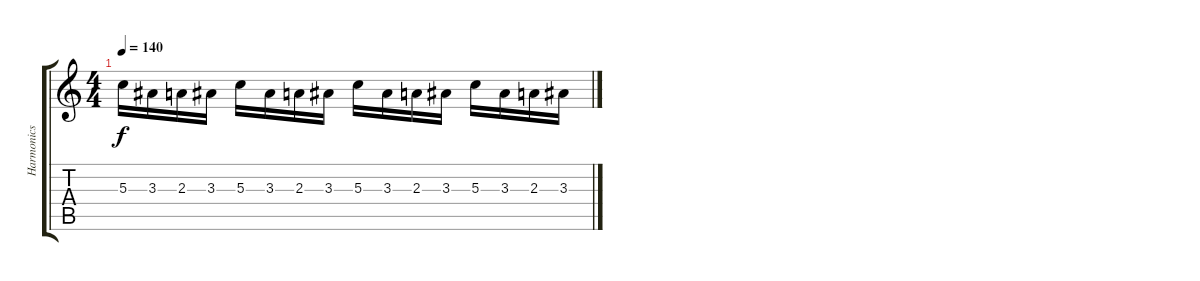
\track ("Harmonics" "Harmonics") {instrument guitarharmonics}
\staff {score tabs}
\tuning (E4 B3 G3 D3 A2 E2) {hide}
\ts (4 4)
\tempo 140
\clef g2
\ks c
5.3.16{dy f} 3.3.16 2.3.16 3.3.16 5.3.16 3.3.16 2.3.16 3.3.16 5.3.16 3.3.16 2.3.16 3.3.16 5.3.16 3.3.16 2.3.16 3.3.16
